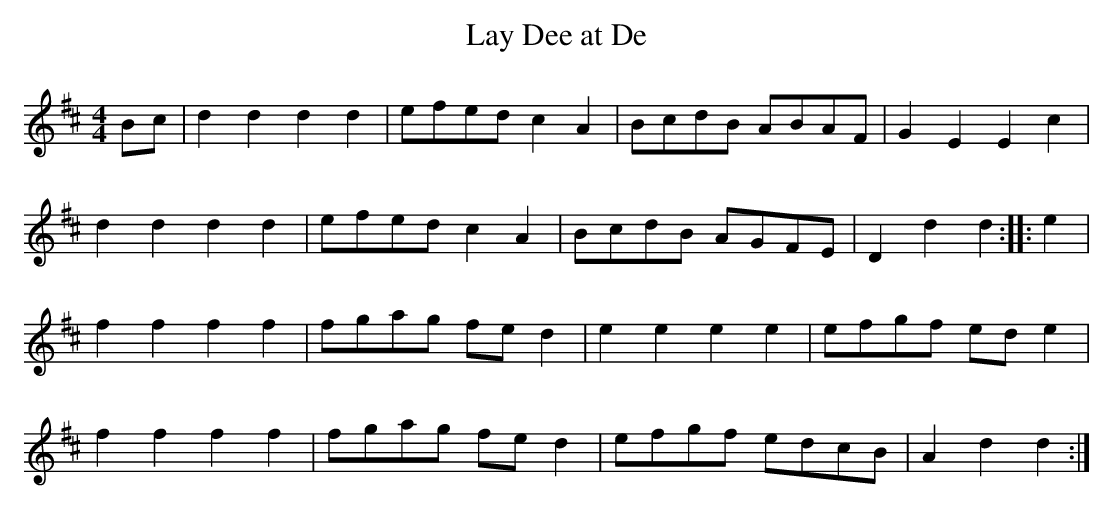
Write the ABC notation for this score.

X:1
T:Lay Dee at De
M:4/4
L:1/8
K:D
Bc | d2 d2 d2 d2 | efed c2 A2 | BcdB ABAF | G2 E2 E2 c2 |
d2 d2 d2 d2 | efed c2 A2 | BcdB AGFE | D2 d2 d2 :: e2 |
f2 f2 f2 f2 | fgag fe d2 | e2 e2 e2 e2 | efgf ed e2 |
f2 f2 f2 f2 | fgag fe d2 | efgf edcB | A2 d2 d2 :|
